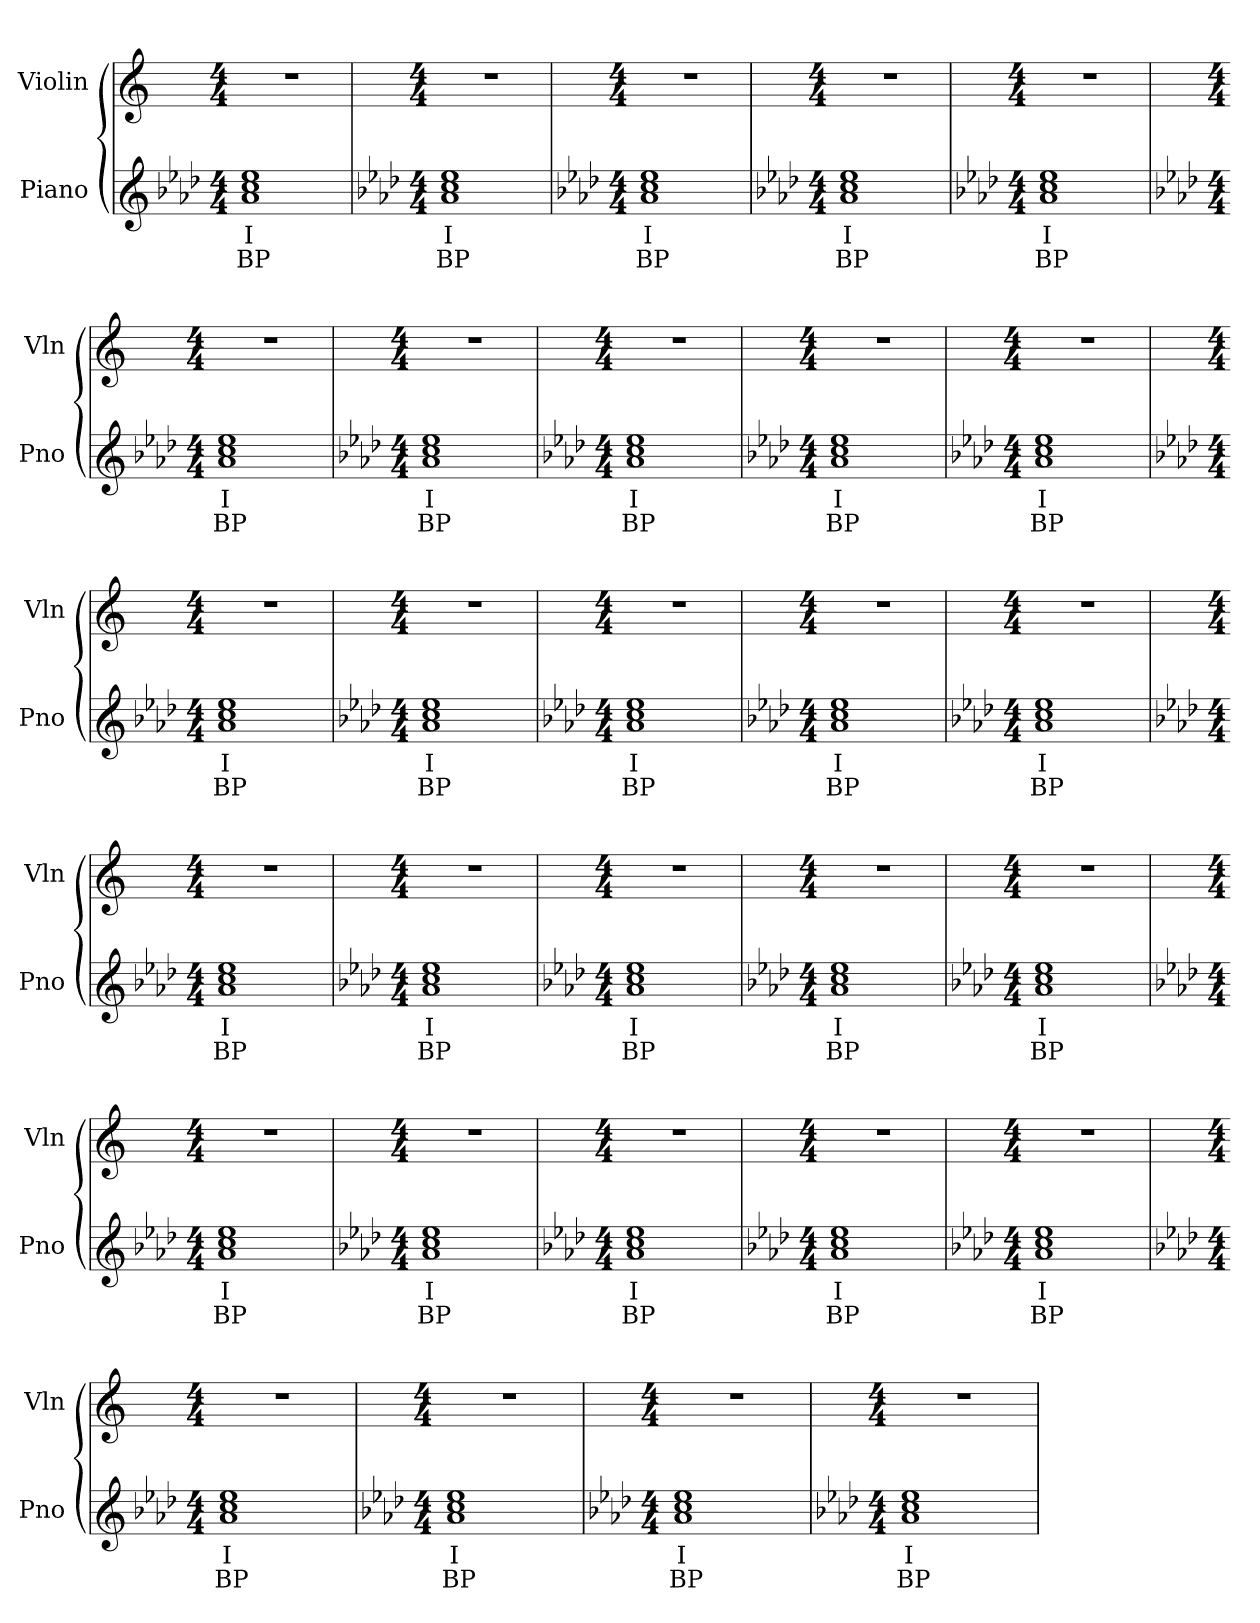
**kern	**text	**text	**kern
*part2	*part2	*part2	*part1
*staff2	*staff2	*staff2	*staff1
*I"Piano	*	*	*I"Violin
*I'Pno	*	*	*I'Vln
*	*	*	*clefG2
*k[b-e-a-d-]	*	*	*
*A-:	*	*	*
*M4/4	*	*	*M4/4
=1	=1	=1	=1
1a- 1cc 1ee-	I	BP	1r
=1	=1	=1	=1
*k[b-e-a-d-]	*	*	*
*A-:	*	*	*
*M4/4	*	*	*M4/4
1a- 1cc 1ee-	I	BP	1r
=1	=1	=1	=1
*k[b-e-a-d-]	*	*	*
*A-:	*	*	*
*M4/4	*	*	*M4/4
1a- 1cc 1ee-	I	BP	1r
=1	=1	=1	=1
*k[b-e-a-d-]	*	*	*
*A-:	*	*	*
*M4/4	*	*	*M4/4
1a- 1cc 1ee-	I	BP	1r
=1	=1	=1	=1
*k[b-e-a-d-]	*	*	*
*A-:	*	*	*
*M4/4	*	*	*M4/4
1a- 1cc 1ee-	I	BP	1r
=1	=1	=1	=1
*k[b-e-a-d-]	*	*	*
*A-:	*	*	*
*M4/4	*	*	*M4/4
1a- 1cc 1ee-	I	BP	1r
=1	=1	=1	=1
*k[b-e-a-d-]	*	*	*
*A-:	*	*	*
*M4/4	*	*	*M4/4
1a- 1cc 1ee-	I	BP	1r
=1	=1	=1	=1
*k[b-e-a-d-]	*	*	*
*A-:	*	*	*
*M4/4	*	*	*M4/4
1a- 1cc 1ee-	I	BP	1r
=1	=1	=1	=1
*k[b-e-a-d-]	*	*	*
*A-:	*	*	*
*M4/4	*	*	*M4/4
1a- 1cc 1ee-	I	BP	1r
=1	=1	=1	=1
*k[b-e-a-d-]	*	*	*
*A-:	*	*	*
*M4/4	*	*	*M4/4
1a- 1cc 1ee-	I	BP	1r
=1	=1	=1	=1
*k[b-e-a-d-]	*	*	*
*A-:	*	*	*
*M4/4	*	*	*M4/4
1a- 1cc 1ee-	I	BP	1r
=1	=1	=1	=1
*k[b-e-a-d-]	*	*	*
*A-:	*	*	*
*M4/4	*	*	*M4/4
1a- 1cc 1ee-	I	BP	1r
=1	=1	=1	=1
*k[b-e-a-d-]	*	*	*
*A-:	*	*	*
*M4/4	*	*	*M4/4
1a- 1cc 1ee-	I	BP	1r
=1	=1	=1	=1
*k[b-e-a-d-]	*	*	*
*A-:	*	*	*
*M4/4	*	*	*M4/4
1a- 1cc 1ee-	I	BP	1r
=1	=1	=1	=1
*k[b-e-a-d-]	*	*	*
*A-:	*	*	*
*M4/4	*	*	*M4/4
1a- 1cc 1ee-	I	BP	1r
=1	=1	=1	=1
*k[b-e-a-d-]	*	*	*
*A-:	*	*	*
*M4/4	*	*	*M4/4
1a- 1cc 1ee-	I	BP	1r
=1	=1	=1	=1
*k[b-e-a-d-]	*	*	*
*A-:	*	*	*
*M4/4	*	*	*M4/4
1a- 1cc 1ee-	I	BP	1r
=1	=1	=1	=1
*k[b-e-a-d-]	*	*	*
*A-:	*	*	*
*M4/4	*	*	*M4/4
1a- 1cc 1ee-	I	BP	1r
=1	=1	=1	=1
*k[b-e-a-d-]	*	*	*
*A-:	*	*	*
*M4/4	*	*	*M4/4
1a- 1cc 1ee-	I	BP	1r
=1	=1	=1	=1
*k[b-e-a-d-]	*	*	*
*A-:	*	*	*
*M4/4	*	*	*M4/4
1a- 1cc 1ee-	I	BP	1r
=1	=1	=1	=1
*k[b-e-a-d-]	*	*	*
*A-:	*	*	*
*M4/4	*	*	*M4/4
1a- 1cc 1ee-	I	BP	1r
=1	=1	=1	=1
*k[b-e-a-d-]	*	*	*
*A-:	*	*	*
*M4/4	*	*	*M4/4
1a- 1cc 1ee-	I	BP	1r
=1	=1	=1	=1
*k[b-e-a-d-]	*	*	*
*A-:	*	*	*
*M4/4	*	*	*M4/4
1a- 1cc 1ee-	I	BP	1r
=1	=1	=1	=1
*k[b-e-a-d-]	*	*	*
*A-:	*	*	*
*M4/4	*	*	*M4/4
1a- 1cc 1ee-	I	BP	1r
=1	=1	=1	=1
*k[b-e-a-d-]	*	*	*
*A-:	*	*	*
*M4/4	*	*	*M4/4
1a- 1cc 1ee-	I	BP	1r
=1	=1	=1	=1
*k[b-e-a-d-]	*	*	*
*A-:	*	*	*
*M4/4	*	*	*M4/4
1a- 1cc 1ee-	I	BP	1r
=1	=1	=1	=1
*k[b-e-a-d-]	*	*	*
*A-:	*	*	*
*M4/4	*	*	*M4/4
1a- 1cc 1ee-	I	BP	1r
=1	=1	=1	=1
*k[b-e-a-d-]	*	*	*
*A-:	*	*	*
*M4/4	*	*	*M4/4
1a- 1cc 1ee-	I	BP	1r
=1	=1	=1	=1
*k[b-e-a-d-]	*	*	*
*A-:	*	*	*
*M4/4	*	*	*M4/4
1a- 1cc 1ee-	I	BP	1r
=	=	=	=
*-	*-	*-	*-
